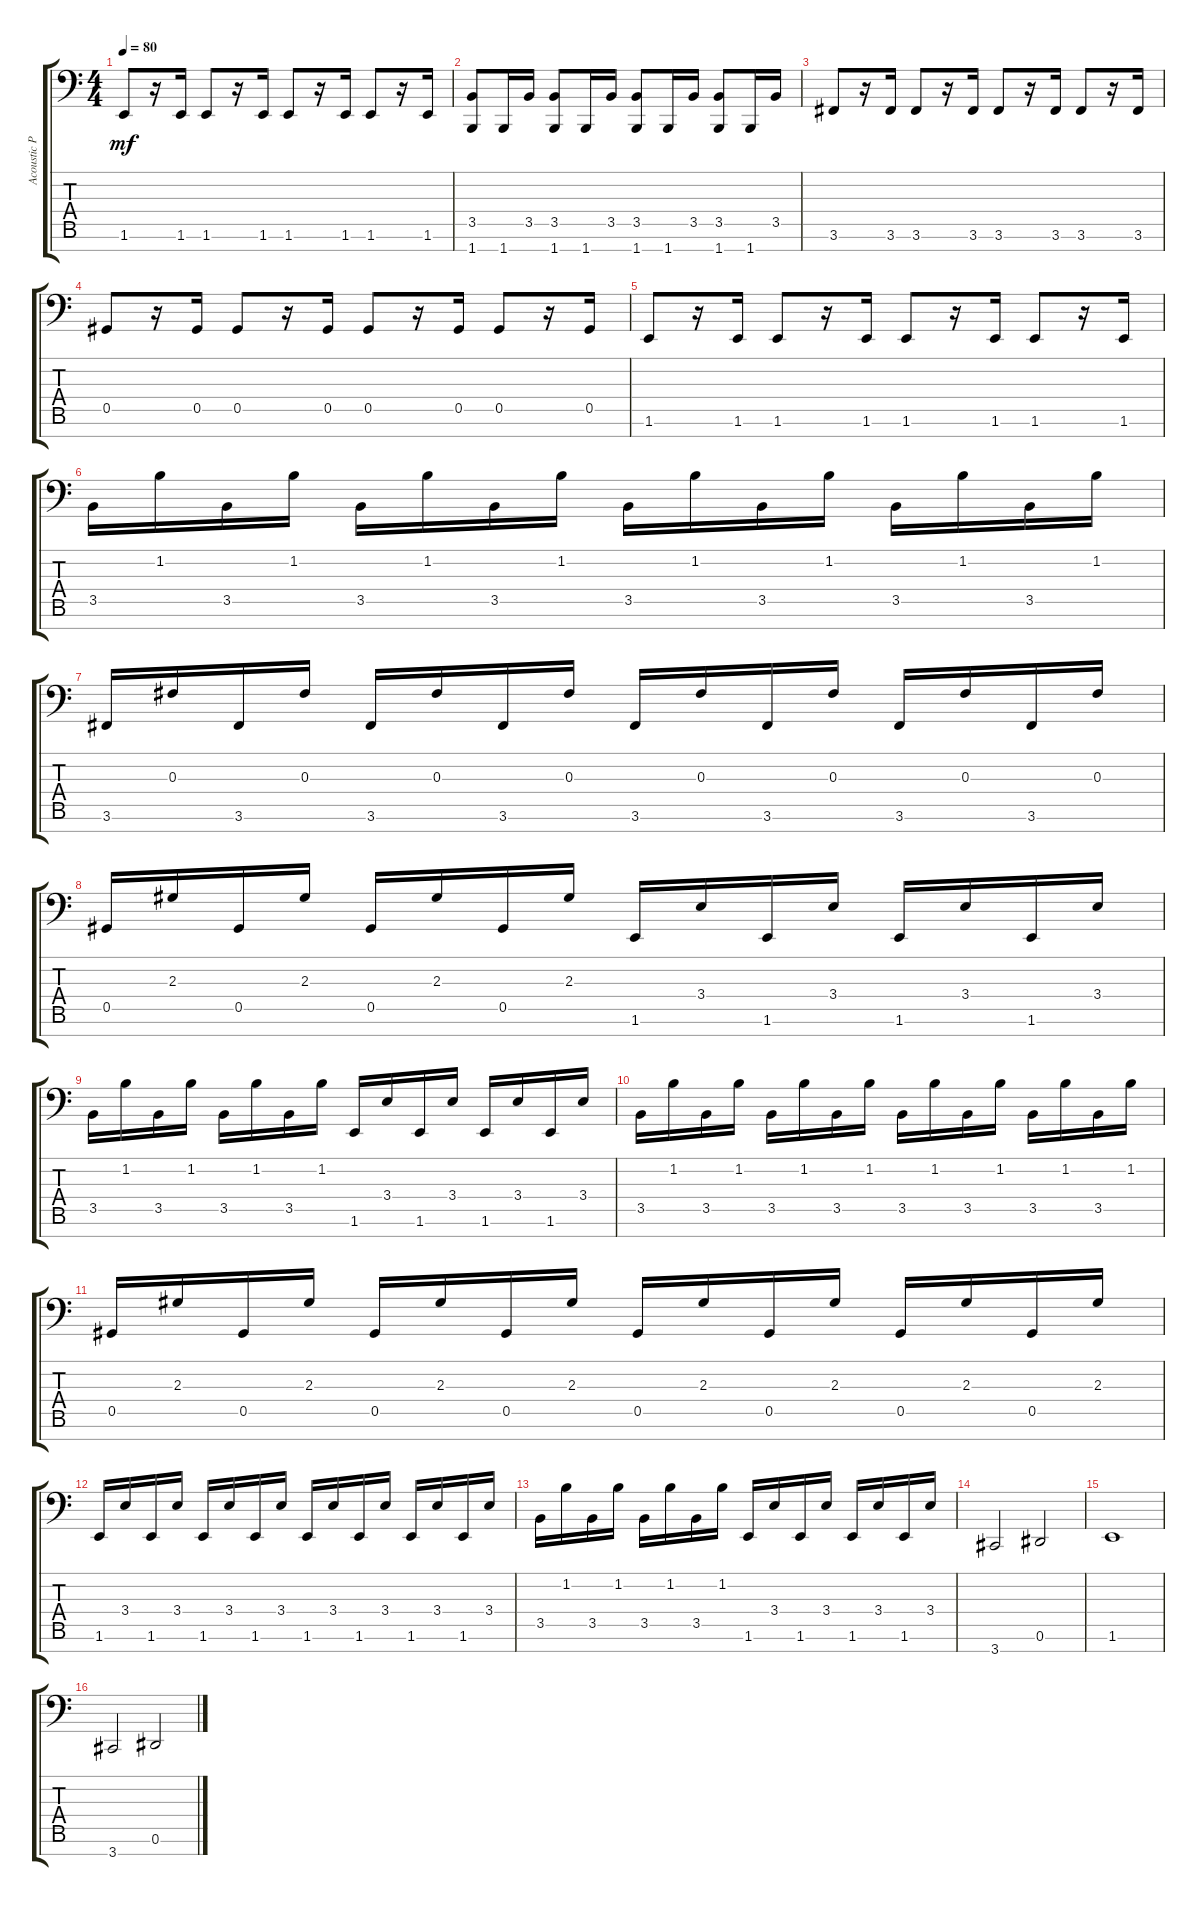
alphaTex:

\track ("Acoustic Piano (Staff 2)" "Acoustic P") {instrument acousticgrandpiano}
\staff {score tabs}
\tuning (Eb4 Bb3 Gb3 Db3 Ab2 Eb2 Bb1) {hide}
\ts (4 4)
\tempo 80
\clef f4
\ks c
1.6.8{dy mf} r.16 1.6.16 1.6.8 r.16 1.6.16 1.6.8 r.16 1.6.16 1.6.8 r.16 1.6.16 |
(3.5 1.7).8 1.7.16 3.5.16 (3.5 1.7).8 1.7.16 3.5.16 (3.5 1.7).8 1.7.16 3.5.16 (3.5 1.7).8 1.7.16 3.5.16 |
3.6.8 r.16 3.6.16 3.6.8 r.16 3.6.16 3.6.8 r.16 3.6.16 3.6.8 r.16 3.6.16 |
0.5.8 r.16 0.5.16 0.5.8 r.16 0.5.16 0.5.8 r.16 0.5.16 0.5.8 r.16 0.5.16 |
1.6.8 r.16 1.6.16 1.6.8 r.16 1.6.16 1.6.8 r.16 1.6.16 1.6.8 r.16 1.6.16 |
3.5.16 1.2.16 3.5.16 1.2.16 3.5.16 1.2.16 3.5.16 1.2.16 3.5.16 1.2.16 3.5.16 1.2.16 3.5.16 1.2.16 3.5.16 1.2.16 |
3.6.16 0.3.16 3.6.16 0.3.16 3.6.16 0.3.16 3.6.16 0.3.16 3.6.16 0.3.16 3.6.16 0.3.16 3.6.16 0.3.16 3.6.16 0.3.16 |
0.5.16 2.3.16 0.5.16 2.3.16 0.5.16 2.3.16 0.5.16 2.3.16 1.6.16 3.4.16 1.6.16 3.4.16 1.6.16 3.4.16 1.6.16 3.4.16 |
3.5.16 1.2.16 3.5.16 1.2.16 3.5.16 1.2.16 3.5.16 1.2.16 1.6.16 3.4.16 1.6.16 3.4.16 1.6.16 3.4.16 1.6.16 3.4.16 |
3.5.16 1.2.16 3.5.16 1.2.16 3.5.16 1.2.16 3.5.16 1.2.16 3.5.16 1.2.16 3.5.16 1.2.16 3.5.16 1.2.16 3.5.16 1.2.16 |
0.5.16 2.3.16 0.5.16 2.3.16 0.5.16 2.3.16 0.5.16 2.3.16 0.5.16 2.3.16 0.5.16 2.3.16 0.5.16 2.3.16 0.5.16 2.3.16 |
1.6.16 3.4.16 1.6.16 3.4.16 1.6.16 3.4.16 1.6.16 3.4.16 1.6.16 3.4.16 1.6.16 3.4.16 1.6.16 3.4.16 1.6.16 3.4.16 |
3.5.16 1.2.16 3.5.16 1.2.16 3.5.16 1.2.16 3.5.16 1.2.16 1.6.16 3.4.16 1.6.16 3.4.16 1.6.16 3.4.16 1.6.16 3.4.16 |
3.7.2 0.6.2 |
1.6.1 |
3.7.2 0.6.2
